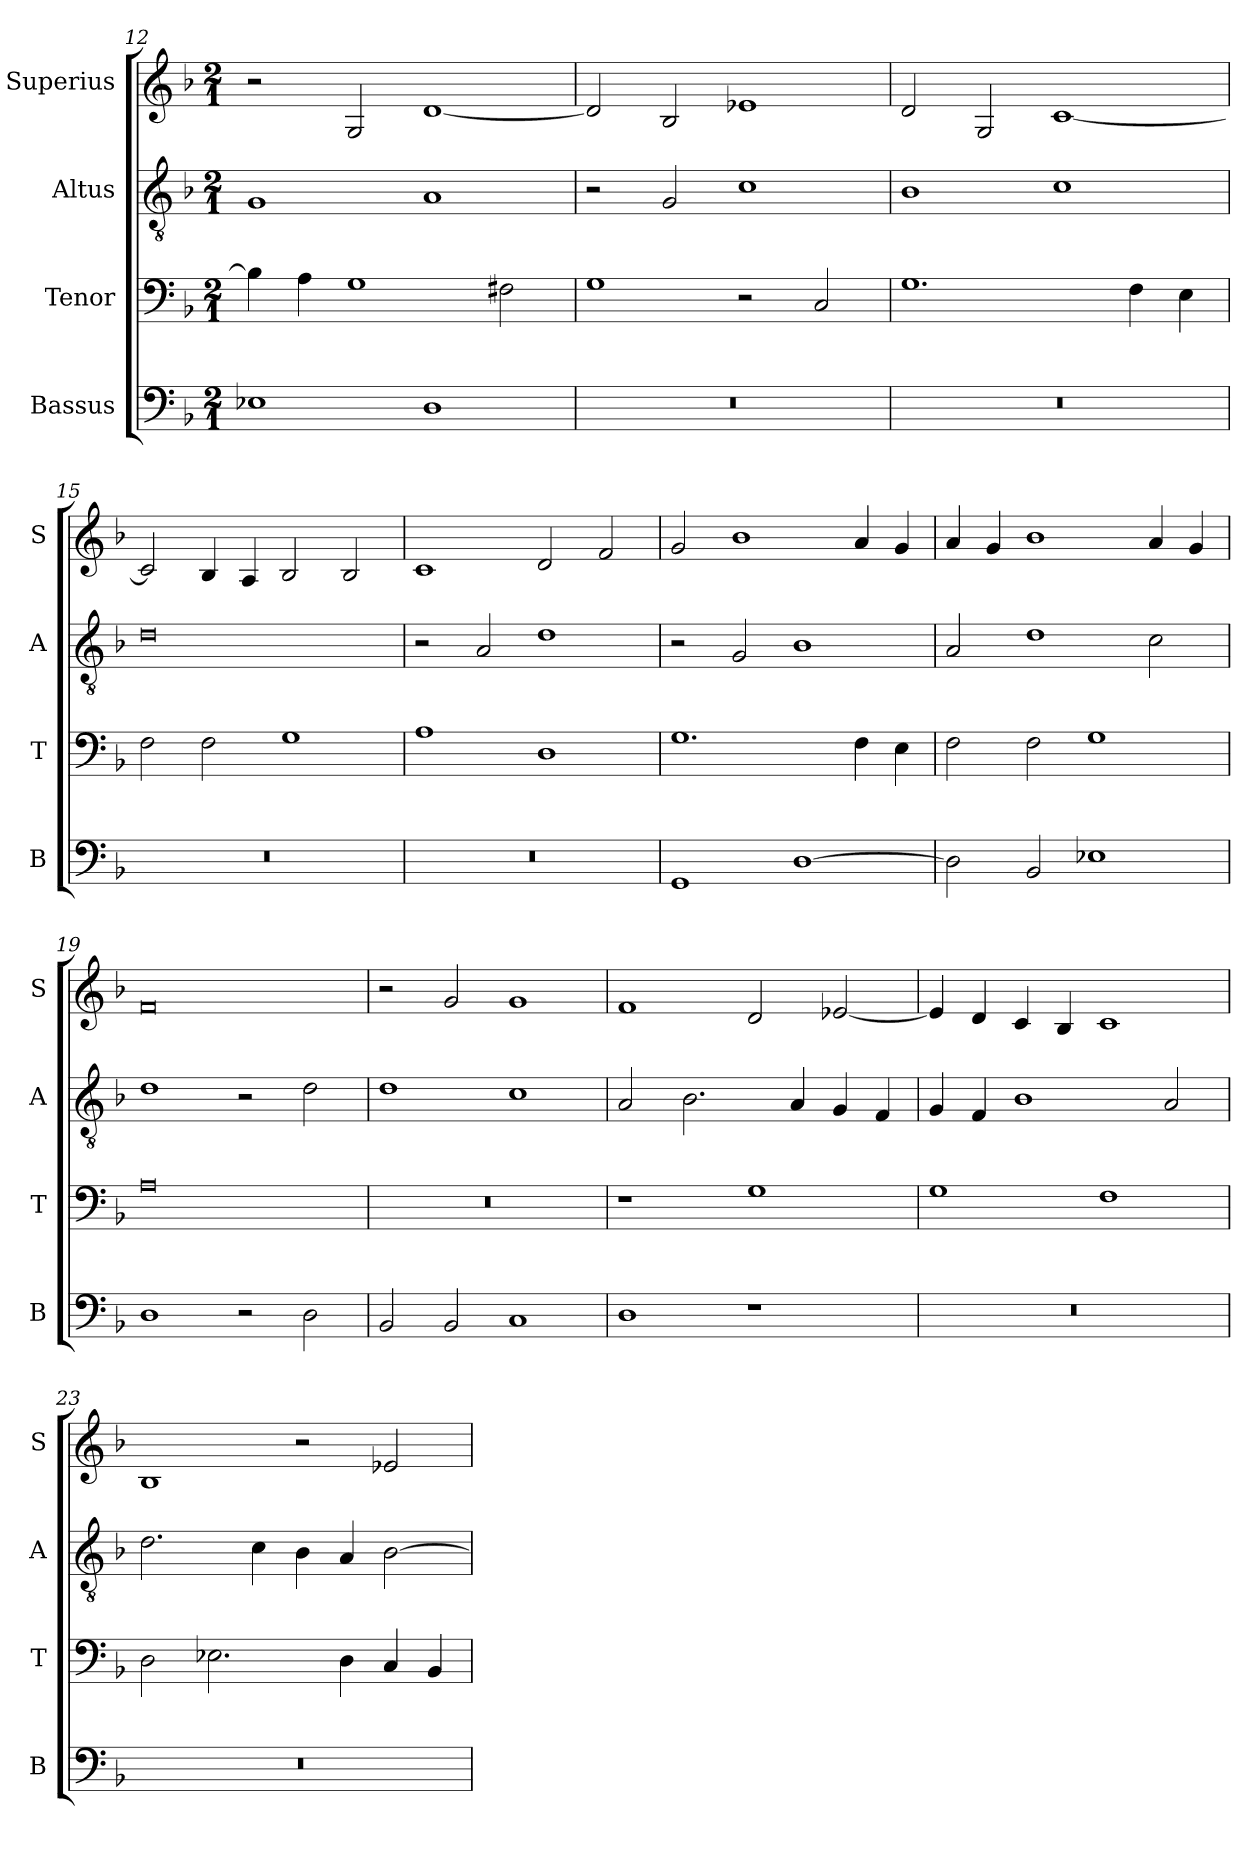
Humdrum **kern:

**kern	**kern	**kern	**kern
*part4	*part3	*part2	*part1
*staff4	*staff3	*staff2	*staff1
*I"Bassus	*I"Tenor	*I"Altus	*I"Superius
*I'B	*I'T	*I'A	*I'S
*clefF4	*clefF4	*clefGv2	*clefG2
*k[b-]	*k[b-]	*k[b-]	*k[b-]
*F:	*F:	*F:	*F:
*M2/1	*M2/1	*M2/1	*M2/1
=12	=12	=12	=12
1E-X	4B-]	1G	2r
.	4A	.	.
.	1G	.	2G
1D	.	1A	[1d
.	2F#X	.	.
=13	=13	=13	=13
0r	1G	2r	2d]
.	.	2G	2B-
.	2r	1c	1e-X
.	2C	.	.
=14	=14	=14	=14
0r	1.G	1B-	2d
.	.	.	2G
.	.	1c	[1c
.	4F	.	.
.	4E	.	.
=15	=15	=15	=15
0r	2F	0d	2c]
.	2F	.	4B-
.	.	.	4A
.	1G	.	2B-
.	.	.	2B-
=16	=16	=16	=16
0r	1A	2r	1c
.	.	2A	.
.	1D	1d	2d
.	.	.	2f
=17	=17	=17	=17
1GG	1.G	2r	2g
.	.	2G	1b-
[1D	.	1B-	.
.	4F	.	4a
.	4E	.	4g
=18	=18	=18	=18
2D]	2F	2A	4a
.	.	.	4g
2BB-	2F	1d	1b-
1E-X	1G	.	.
.	.	2c	4a
.	.	.	4g
=19	=19	=19	=19
1D	0A	1d	0f
2r	.	2r	.
2D	.	2d	.
=20	=20	=20	=20
2BB-	0r	1d	2r
2BB-	.	.	2g
1C	.	1c	1g
=21	=21	=21	=21
1D	1r	2A	1f
.	.	2.B-	.
1r	1G	.	2d
.	.	4A	.
.	.	4G	[2e-X
.	.	4F	.
=22	=22	=22	=22
0r	1G	4G	4e-]
.	.	4F	4d
.	.	1B-	4c
.	.	.	4B-
.	1F	.	1c
.	.	2A	.
=23	=23	=23	=23
0r	2D	2.d	1B-
.	2.E-X	.	.
.	.	4c	.
.	.	4B-	2r
.	4D	4A	.
.	4C	[2B-	2e-X
.	4BB-	.	.
=	=	=	=
*-	*-	*-	*-
